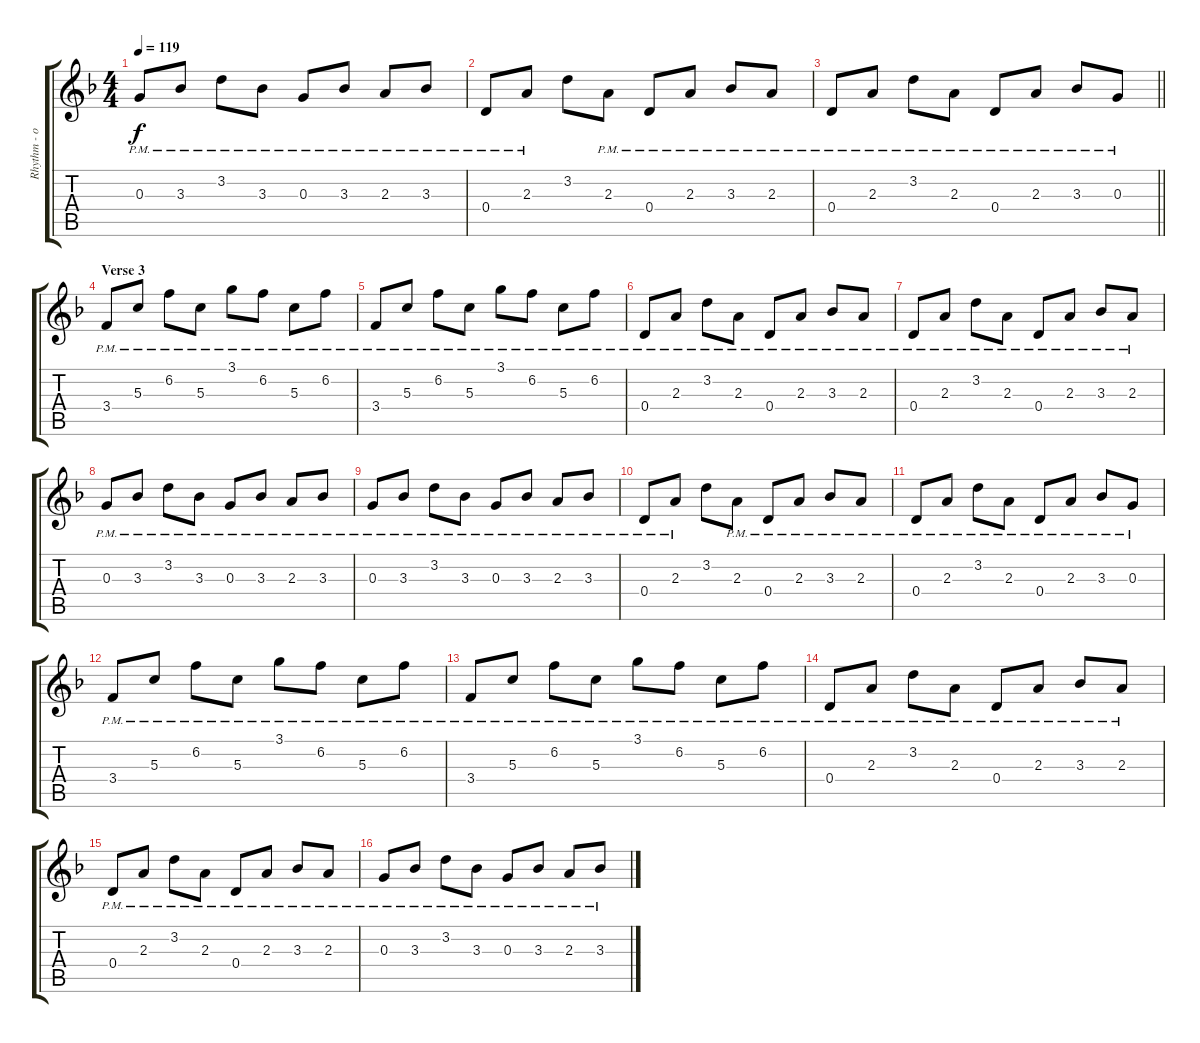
\track ("Rhythm - overdriven - left" "Rhythm - o") {instrument overdrivenguitar}
\staff {score tabs}
\tuning (E4 B3 G3 D3 A2 E2) {hide}
\ts (4 4)
\tempo 119
\clef g2
\ks f
0.3{pm}.8{dy f} 3.3{pm}.8 3.2{pm}.8 3.3{pm}.8 0.3{pm}.8 3.3{pm}.8 2.3{pm}.8 3.3{pm}.8 |
0.4{pm}.8 2.3{pm}.8 3.2.8 2.3{pm}.8 0.4{pm}.8 2.3{pm}.8 3.3{pm}.8 2.3{pm}.8 |
\barLineRight lightlight
0.4{pm}.8 2.3{pm}.8 3.2{pm}.8 2.3{pm}.8 0.4{pm}.8 2.3{pm}.8 3.3{pm}.8 0.3{pm}.8 |
\section ("" "Verse 3")
3.4{pm}.8 5.3{pm}.8 6.2{pm}.8 5.3{pm}.8 3.1{pm}.8 6.2{pm}.8 5.3{pm}.8 6.2{pm}.8 |
3.4{pm}.8 5.3{pm}.8 6.2{pm}.8 5.3{pm}.8 3.1{pm}.8 6.2{pm}.8 5.3{pm}.8 6.2{pm}.8 |
0.4{pm}.8 2.3{pm}.8 3.2{pm}.8 2.3{pm}.8 0.4{pm}.8 2.3{pm}.8 3.3{pm}.8 2.3{pm}.8 |
0.4{pm}.8 2.3{pm}.8 3.2{pm}.8 2.3{pm}.8 0.4{pm}.8 2.3{pm}.8 3.3{pm}.8 2.3{pm}.8 |
0.3{pm}.8 3.3{pm}.8 3.2{pm}.8 3.3{pm}.8 0.3{pm}.8 3.3{pm}.8 2.3{pm}.8 3.3{pm}.8 |
0.3{pm}.8 3.3{pm}.8 3.2{pm}.8 3.3{pm}.8 0.3{pm}.8 3.3{pm}.8 2.3{pm}.8 3.3{pm}.8 |
0.4{pm}.8 2.3{pm}.8 3.2.8 2.3{pm}.8 0.4{pm}.8 2.3{pm}.8 3.3{pm}.8 2.3{pm}.8 |
0.4{pm}.8 2.3{pm}.8 3.2{pm}.8 2.3{pm}.8 0.4{pm}.8 2.3{pm}.8 3.3{pm}.8 0.3{pm}.8 |
3.4{pm}.8 5.3{pm}.8 6.2{pm}.8 5.3{pm}.8 3.1{pm}.8 6.2{pm}.8 5.3{pm}.8 6.2{pm}.8 |
3.4{pm}.8 5.3{pm}.8 6.2{pm}.8 5.3{pm}.8 3.1{pm}.8 6.2{pm}.8 5.3{pm}.8 6.2{pm}.8 |
0.4{pm}.8 2.3{pm}.8 3.2{pm}.8 2.3{pm}.8 0.4{pm}.8 2.3{pm}.8 3.3{pm}.8 2.3{pm}.8 |
0.4{pm}.8 2.3{pm}.8 3.2{pm}.8 2.3{pm}.8 0.4{pm}.8 2.3{pm}.8 3.3{pm}.8 2.3{pm}.8 |
0.3{pm}.8 3.3{pm}.8 3.2{pm}.8 3.3{pm}.8 0.3{pm}.8 3.3{pm}.8 2.3{pm}.8 3.3{pm}.8
